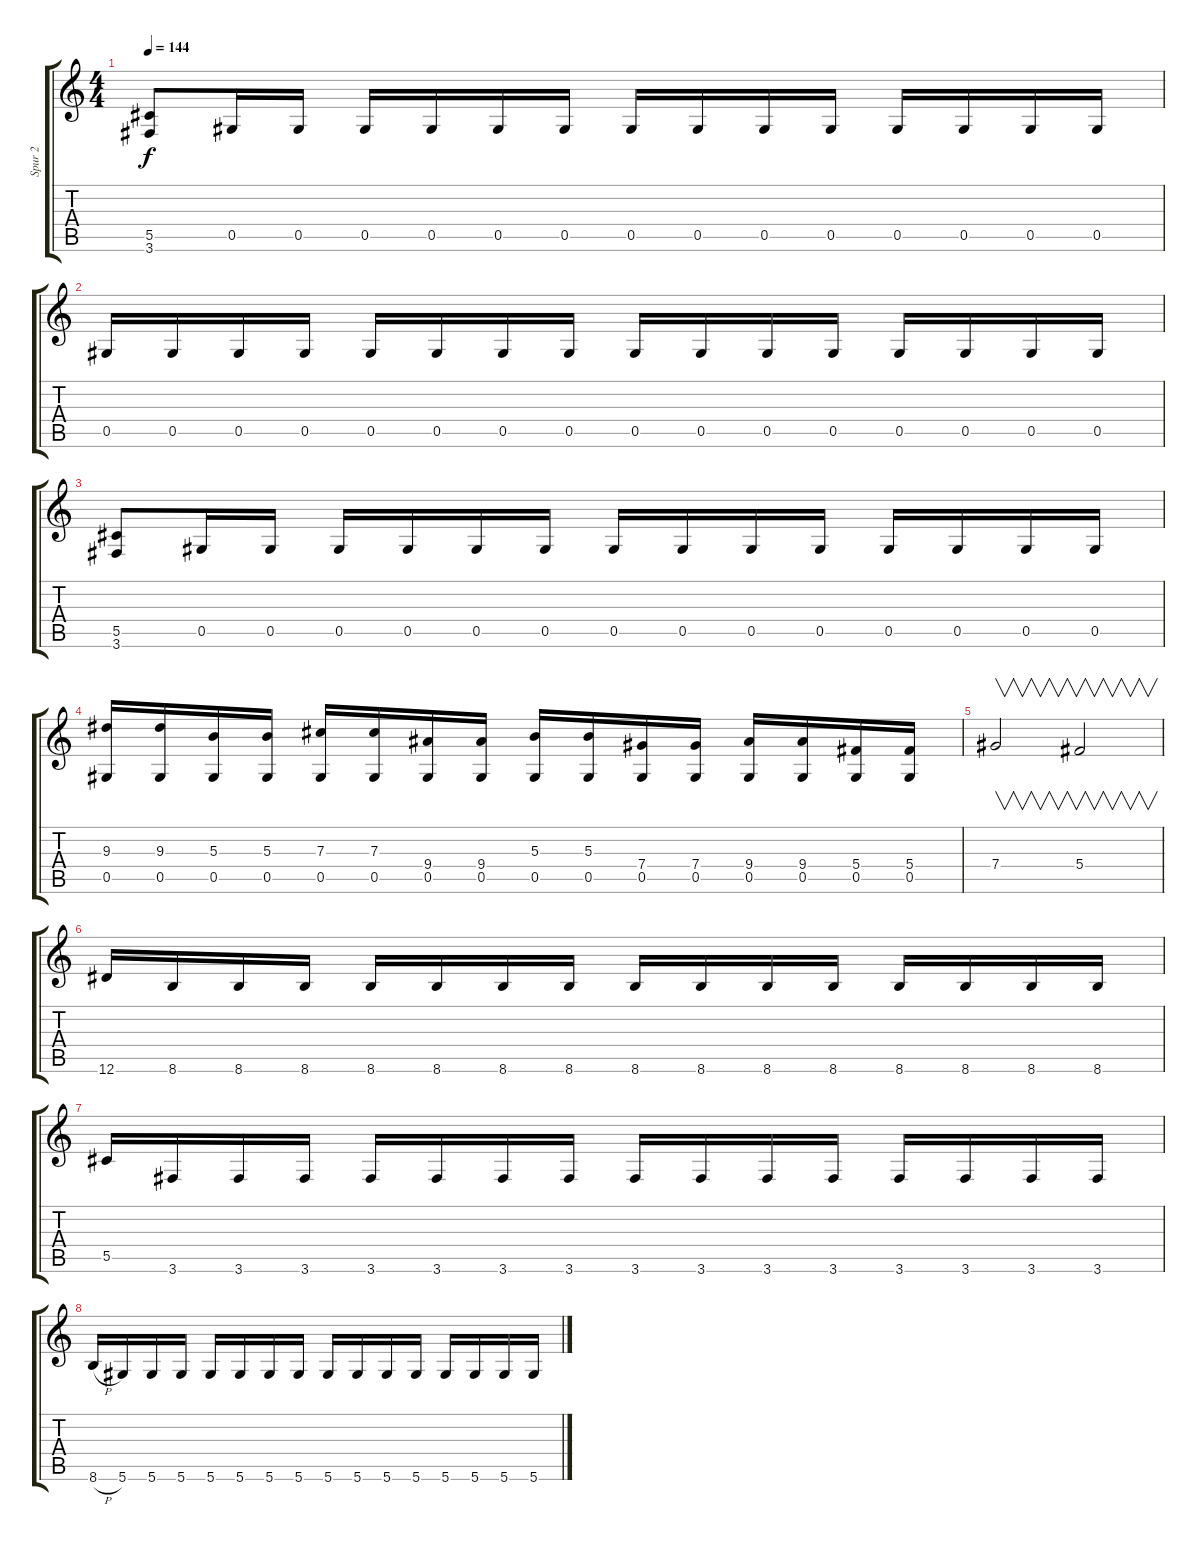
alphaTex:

\track ("Spur 2" "Spur 2") {instrument distortionguitar}
\staff {score tabs}
\tuning (Eb4 Bb3 Gb3 Db3 Ab2 Eb2) {hide}
\ts (4 4)
\tempo 144
\clef g2
\ks c
(5.5 3.6).8{dy f} 0.5.16 0.5.16 0.5.16 0.5.16 0.5.16 0.5.16 0.5.16 0.5.16 0.5.16 0.5.16 0.5.16 0.5.16 0.5.16 0.5.16 |
0.5.16 0.5.16 0.5.16 0.5.16 0.5.16 0.5.16 0.5.16 0.5.16 0.5.16 0.5.16 0.5.16 0.5.16 0.5.16 0.5.16 0.5.16 0.5.16 |
(5.5 3.6).8 0.5.16 0.5.16 0.5.16 0.5.16 0.5.16 0.5.16 0.5.16 0.5.16 0.5.16 0.5.16 0.5.16 0.5.16 0.5.16 0.5.16 |
(9.3 0.5).16 (9.3 0.5).16 (5.3 0.5).16 (5.3 0.5).16 (7.3 0.5).16 (7.3 0.5).16 (9.4 0.5).16 (9.4 0.5).16 (5.3 0.5).16 (5.3 0.5).16 (7.4 0.5).16 (7.4 0.5).16 (9.4 0.5).16 (9.4 0.5).16 (5.4 0.5).16 (5.4 0.5).16 |
7.4.2{v} 5.4.2{v} |
12.6.16 8.6.16 8.6.16 8.6.16 8.6.16 8.6.16 8.6.16 8.6.16 8.6.16 8.6.16 8.6.16 8.6.16 8.6.16 8.6.16 8.6.16 8.6.16 |
5.5.16 3.6.16 3.6.16 3.6.16 3.6.16 3.6.16 3.6.16 3.6.16 3.6.16 3.6.16 3.6.16 3.6.16 3.6.16 3.6.16 3.6.16 3.6.16 |
8.6{h}.16 5.6.16 5.6.16 5.6.16 5.6.16 5.6.16 5.6.16 5.6.16 5.6.16 5.6.16 5.6.16 5.6.16 5.6.16 5.6.16 5.6.16 5.6.16
